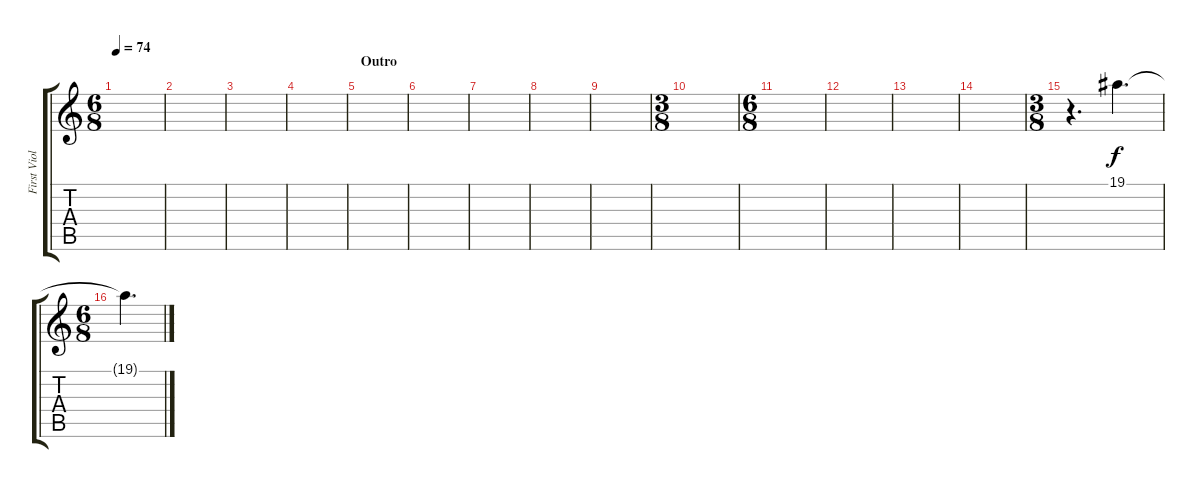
\track ("First Violins (SF Symphony)" "First Viol") {instrument tremolostrings}
\staff {score tabs}
\tuning (Eb4 Bb3 Gb3 Db3 Ab2 Eb2) {hide}
\ts (6 8)
\tempo 74
\clef g2
\ks c
|
|
|
|
\section ("" "Outro")
|
|
|
|
|
\ts (3 8)
|
\ts (6 8)
|
|
|
|
\ts (3 8)
r.4{d} 19.1.4{d dy f volume 11 instrument stringensemble2} |
\ts (6 8)
19.1{t}.4{d}
